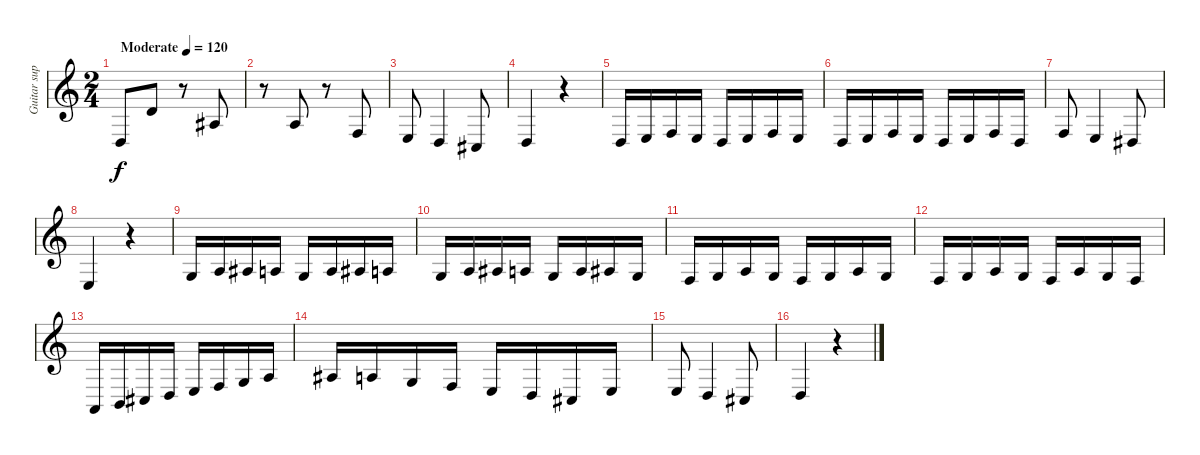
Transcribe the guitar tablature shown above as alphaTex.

\track ("Guitar support" "Guitar sup") {instrument churchorgan}
\staff {score}
\tuning (E4 B3 G3 D3 A2 E2) {hide}
\ts (2 4)
\tempo (120 "Moderate")
\clef g2
\ks c
5.5.8{dy f instrument churchorgan} 3.2.8 r.8 3.3.8 |
r.8 2.3.8 r.8 3.4.8 |
2.4.8 0.4.4 4.5.8 |
0.4.4 r.4 |
0.4.16 2.4.16 3.4.16 2.4.16 0.4.16 2.4.16 3.4.16 2.4.16 |
0.4.16 2.4.16 3.4.16 2.4.16 0.4.16 2.4.16 3.4.16 0.4.16 |
3.4.8 2.4.4 1.4.8 |
2.4.4 r.4 |
0.3.16 2.3.16 3.3.16 2.3.16 0.3.16 2.3.16 3.3.16 2.3.16 |
0.3.16 2.3.16 3.3.16 2.3.16 0.3.16 2.3.16 3.3.16 0.3.16 |
3.4.16 0.3.16 2.3.16 0.3.16 3.4.16 0.3.16 2.3.16 0.3.16 |
3.4.16 0.3.16 2.3.16 0.3.16 3.4.16 2.3.16 0.3.16 3.4.16 |
0.5.16 2.5.16 4.5.16 0.4.16 2.4.16 3.4.16 0.3.16 2.3.16 |
3.3.16 2.3.16 0.3.16 3.4.16 2.4.16 0.4.16 4.5.16 2.4.16 |
2.4.8 0.4.4 4.5.8 |
0.4.4 r.4
